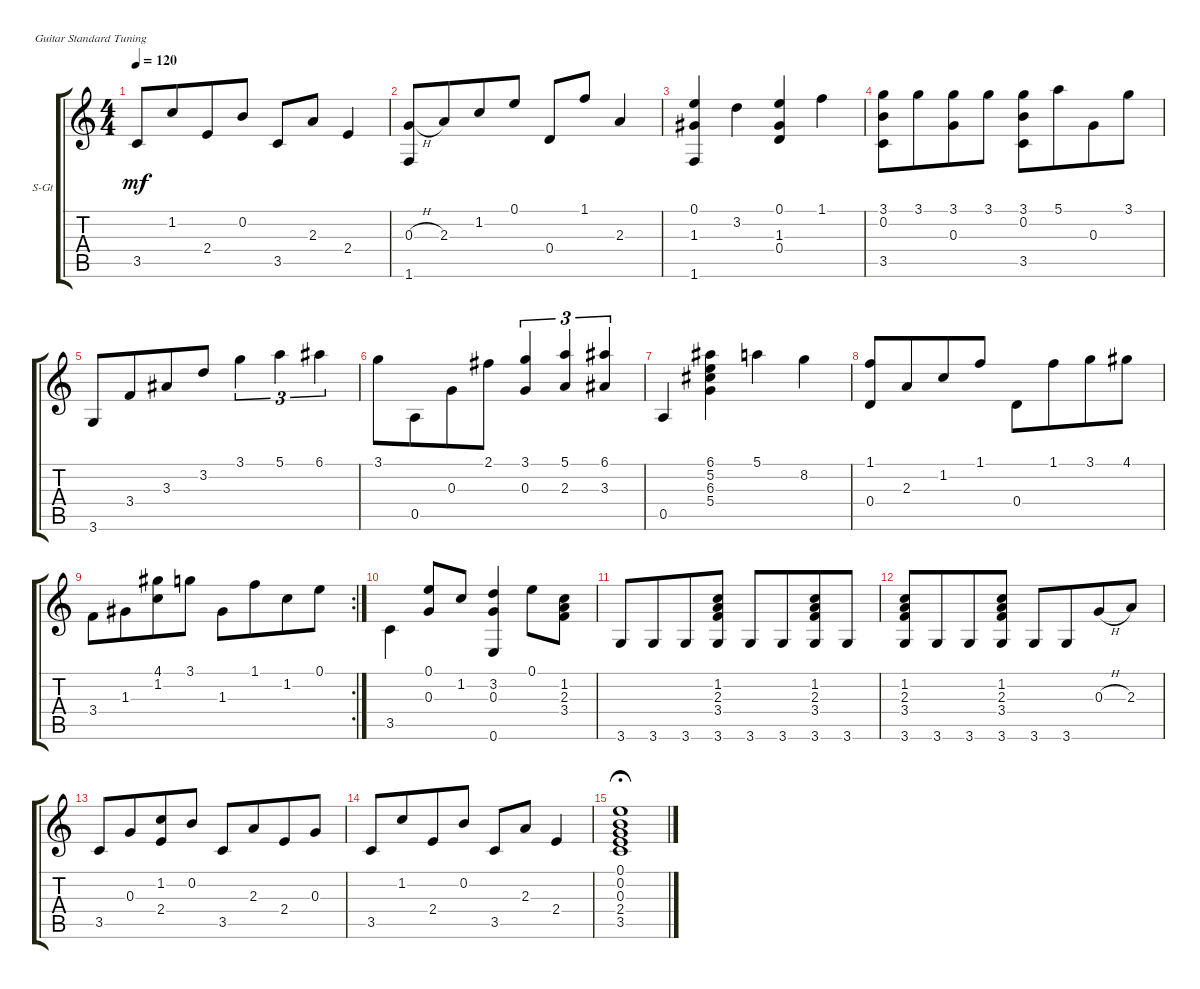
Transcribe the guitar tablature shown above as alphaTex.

\defaultSystemsLayout 4
\bracketExtendMode groupsimilarinstruments
\firstSystemTrackNameOrientation horizontal
\otherSystemsTrackNameOrientation horizontal
\track ("Steel Guitar" "S-Gt") {instrument acousticguitarsteel}
\staff {score tabs}
\tuning (E4 B3 G3 D3 A2 E2)
\ts (4 4)
\tempo 120
\clef g2
\ks c
3.5.8{dy mf} 1.2.8{beam merge} 2.4.8 0.2.8 3.5.8 2.3.8 2.4.4 |
(0.3{h} 1.6).8 2.3.8{beam merge} 1.2.8 0.1.8 0.4.8 1.1.8 2.3.4 |
(1.6 1.3 0.1).4 3.2.4 (0.1 1.3 0.4).4 1.1.4 |
(3.5 0.2 3.1).8{beam invert} 3.1.8{beam merge} (3.1 0.3).8 3.1.8 (3.5 0.2 3.1).8 5.1.8{beam merge} 0.3.8{beam merge} 3.1.8 |
3.6.8 3.4.8{beam merge} 3.3.8 3.2.8 3.1.4{tu (3 2)} 5.1.4{tu (3 2)} 6.1.4{tu (3 2)} |
3.1.8 0.5.8{beam merge} 0.3.8 2.1.8 (3.1 0.3).4{tu (3 2) beam invert beam merge} (5.1 2.3).4{tu (3 2) beam invert beam merge} (6.1 3.3).4{tu (3 2)} |
0.5.4 (6.1 5.2 6.3 5.4).4 5.1.4 8.2.4 |
(1.1 0.4).8 2.3.8{beam merge} 1.2.8 1.1.8 0.4.8 1.1.8{beam merge} 3.1.8 4.1.8 |
\rc 2
3.4.8 1.3.8{beam merge} (4.1 1.2).8 3.1.8 1.3.8 1.1.8{beam merge} 1.2.8 0.1.8 |
3.5.4 (0.1 0.3).8{beam invert} 1.2.8 (3.2 0.3 0.6).4 0.1.8 (1.2 2.3 3.4).8 |
3.6.8 3.6.8{beam merge} 3.6.8 (3.6 1.2 2.3 3.4).8 3.6.8 3.6.8{beam merge} (3.6 1.2 2.3 3.4).8 3.6.8 |
(1.2 2.3 3.4 3.6).8 3.6.8{beam merge} 3.6.8 (3.6 1.2 2.3 3.4).8 3.6.8 3.6.8{beam merge} 0.3{h}.8 2.3.8 |
3.5.8 0.3.8{beam merge} (1.2 2.4).8 0.2.8 3.5.8 2.3.8{beam merge} 2.4.8 0.3.8 |
3.5.8 1.2.8{beam merge} 2.4.8 0.2.8 3.5.8 2.3.8 2.4.4 |
(3.5 2.4 0.3 0.2 0.1).1{fermata (medium 0.5)}
